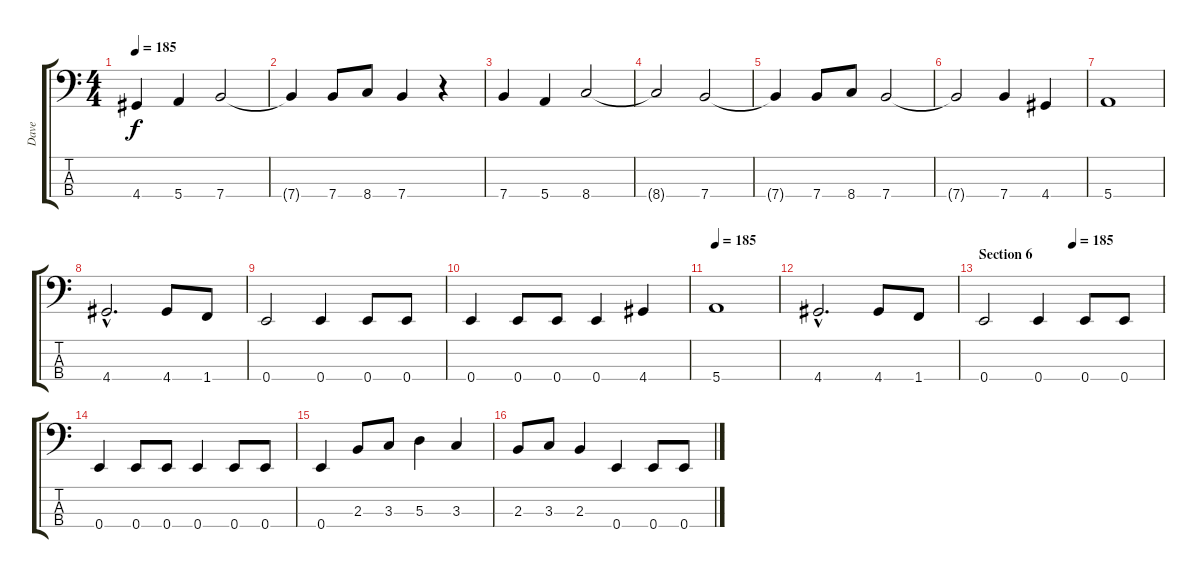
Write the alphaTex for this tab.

\track ("Dave" "Dave") {instrument electricbassfinger}
\staff {score tabs}
\tuning (G2 D2 A1 E1) {hide}
\ts (4 4)
\tempo 185
\clef f4
\ks c
4.4.4{dy f} 5.4.4 7.4.2 |
7.4{t}.4 7.4.8 8.4.8 7.4.4 r.4 |
7.4.4 5.4.4 8.4.2 |
8.4{t}.2 7.4.2 |
7.4{t}.4 7.4.8 8.4.8 7.4.2 |
7.4{t}.2 7.4.4 4.4.4 |
5.4.1 |
4.4{hac}.2{d} 4.4.8 1.4.8 |
0.4.2 0.4.4 0.4.8 0.4.8 |
0.4.4 0.4.8 0.4.8 0.4.4 4.4.4 |
\tempo 185
5.4.1 |
4.4{hac}.2{d} 4.4.8 1.4.8 |
\section ("" "Section 6")
\tempo (185 0.5)
0.4.2 0.4.4 0.4.8 0.4.8 |
0.4.4 0.4.8 0.4.8 0.4.4 0.4.8 0.4.8 |
0.4.4 2.3.8 3.3.8 5.3.4 3.3.4 |
2.3.8 3.3.8 2.3.4 0.4.4 0.4.8 0.4.8
